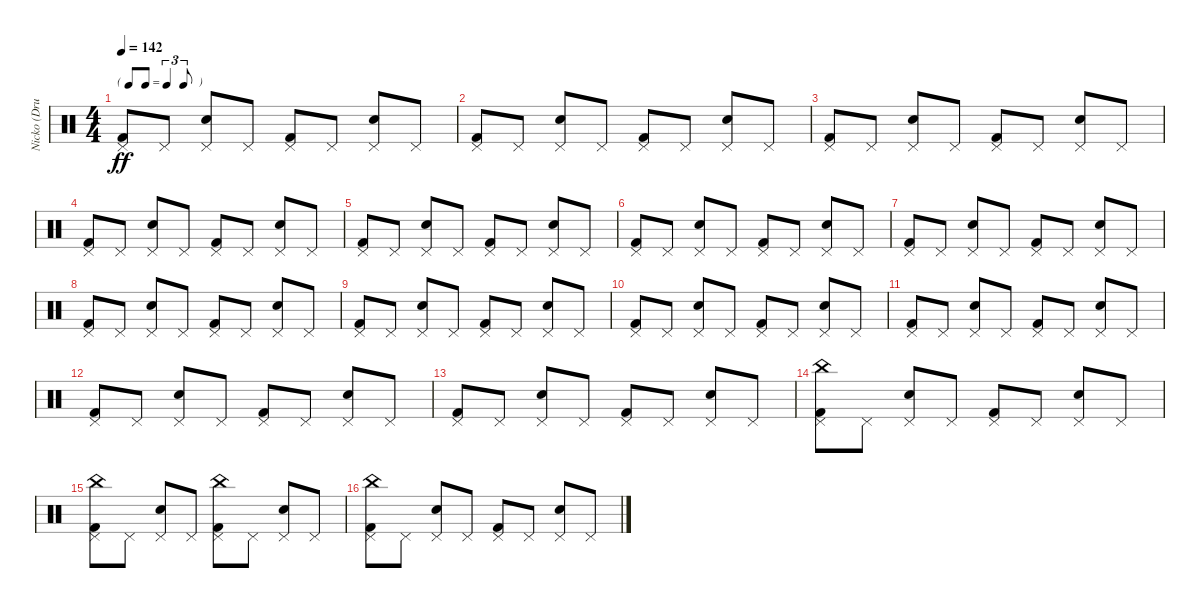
\track ("Nicko (Drums)" "Nicko (Dru") {instrument percussion}
\staff {score}
\articulation defaults
\ts (4 4)
\tf triplet8th
\tempo 142
\clef neutral
\ks c
("Kick (hit) 2" "Pedal Hi-Hat (hit)").8{dy ff} "Pedal Hi-Hat (hit)".8 ("Electric Snare (hit)" "Pedal Hi-Hat (hit)").8 "Pedal Hi-Hat (hit)".8 ("Kick (hit) 2" "Pedal Hi-Hat (hit)").8 "Pedal Hi-Hat (hit)".8 ("Electric Snare (hit)" "Pedal Hi-Hat (hit)").8 "Pedal Hi-Hat (hit)".8 |
("Kick (hit) 2" "Pedal Hi-Hat (hit)").8 "Pedal Hi-Hat (hit)".8 ("Electric Snare (hit)" "Pedal Hi-Hat (hit)").8 "Pedal Hi-Hat (hit)".8 ("Kick (hit) 2" "Pedal Hi-Hat (hit)").8 "Pedal Hi-Hat (hit)".8 ("Electric Snare (hit)" "Pedal Hi-Hat (hit)").8 "Pedal Hi-Hat (hit)".8 |
("Kick (hit) 2" "Pedal Hi-Hat (hit)").8 "Pedal Hi-Hat (hit)".8 ("Electric Snare (hit)" "Pedal Hi-Hat (hit)").8 "Pedal Hi-Hat (hit)".8 ("Kick (hit) 2" "Pedal Hi-Hat (hit)").8 "Pedal Hi-Hat (hit)".8 ("Electric Snare (hit)" "Pedal Hi-Hat (hit)").8 "Pedal Hi-Hat (hit)".8 |
("Kick (hit) 2" "Pedal Hi-Hat (hit)").8 "Pedal Hi-Hat (hit)".8 ("Electric Snare (hit)" "Pedal Hi-Hat (hit)").8 "Pedal Hi-Hat (hit)".8 ("Kick (hit) 2" "Pedal Hi-Hat (hit)").8 "Pedal Hi-Hat (hit)".8 ("Electric Snare (hit)" "Pedal Hi-Hat (hit)").8 "Pedal Hi-Hat (hit)".8 |
("Kick (hit) 2" "Pedal Hi-Hat (hit)").8 "Pedal Hi-Hat (hit)".8 ("Electric Snare (hit)" "Pedal Hi-Hat (hit)").8 "Pedal Hi-Hat (hit)".8 ("Kick (hit) 2" "Pedal Hi-Hat (hit)").8 "Pedal Hi-Hat (hit)".8 ("Electric Snare (hit)" "Pedal Hi-Hat (hit)").8 "Pedal Hi-Hat (hit)".8 |
("Kick (hit) 2" "Pedal Hi-Hat (hit)").8 "Pedal Hi-Hat (hit)".8 ("Electric Snare (hit)" "Pedal Hi-Hat (hit)").8 "Pedal Hi-Hat (hit)".8 ("Kick (hit) 2" "Pedal Hi-Hat (hit)").8 "Pedal Hi-Hat (hit)".8 ("Electric Snare (hit)" "Pedal Hi-Hat (hit)").8 "Pedal Hi-Hat (hit)".8 |
("Kick (hit) 2" "Pedal Hi-Hat (hit)").8 "Pedal Hi-Hat (hit)".8 ("Electric Snare (hit)" "Pedal Hi-Hat (hit)").8 "Pedal Hi-Hat (hit)".8 ("Kick (hit) 2" "Pedal Hi-Hat (hit)").8 "Pedal Hi-Hat (hit)".8 ("Electric Snare (hit)" "Pedal Hi-Hat (hit)").8 "Pedal Hi-Hat (hit)".8 |
("Kick (hit) 2" "Pedal Hi-Hat (hit)").8 "Pedal Hi-Hat (hit)".8 ("Electric Snare (hit)" "Pedal Hi-Hat (hit)").8 "Pedal Hi-Hat (hit)".8 ("Kick (hit) 2" "Pedal Hi-Hat (hit)").8 "Pedal Hi-Hat (hit)".8 ("Electric Snare (hit)" "Pedal Hi-Hat (hit)").8 "Pedal Hi-Hat (hit)".8 |
("Kick (hit) 2" "Pedal Hi-Hat (hit)").8 "Pedal Hi-Hat (hit)".8 ("Electric Snare (hit)" "Pedal Hi-Hat (hit)").8 "Pedal Hi-Hat (hit)".8 ("Kick (hit) 2" "Pedal Hi-Hat (hit)").8 "Pedal Hi-Hat (hit)".8 ("Electric Snare (hit)" "Pedal Hi-Hat (hit)").8 "Pedal Hi-Hat (hit)".8 |
("Kick (hit) 2" "Pedal Hi-Hat (hit)").8 "Pedal Hi-Hat (hit)".8 ("Electric Snare (hit)" "Pedal Hi-Hat (hit)").8 "Pedal Hi-Hat (hit)".8 ("Kick (hit) 2" "Pedal Hi-Hat (hit)").8 "Pedal Hi-Hat (hit)".8 ("Electric Snare (hit)" "Pedal Hi-Hat (hit)").8 "Pedal Hi-Hat (hit)".8 |
("Kick (hit) 2" "Pedal Hi-Hat (hit)").8 "Pedal Hi-Hat (hit)".8 ("Electric Snare (hit)" "Pedal Hi-Hat (hit)").8 "Pedal Hi-Hat (hit)".8 ("Kick (hit) 2" "Pedal Hi-Hat (hit)").8 "Pedal Hi-Hat (hit)".8 ("Electric Snare (hit)" "Pedal Hi-Hat (hit)").8 "Pedal Hi-Hat (hit)".8 |
("Kick (hit) 2" "Pedal Hi-Hat (hit)").8 "Pedal Hi-Hat (hit)".8 ("Electric Snare (hit)" "Pedal Hi-Hat (hit)").8 "Pedal Hi-Hat (hit)".8 ("Kick (hit) 2" "Pedal Hi-Hat (hit)").8 "Pedal Hi-Hat (hit)".8 ("Electric Snare (hit)" "Pedal Hi-Hat (hit)").8 "Pedal Hi-Hat (hit)".8 |
("Kick (hit) 2" "Pedal Hi-Hat (hit)").8 "Pedal Hi-Hat (hit)".8 ("Electric Snare (hit)" "Pedal Hi-Hat (hit)").8 "Pedal Hi-Hat (hit)".8 ("Kick (hit) 2" "Pedal Hi-Hat (hit)").8 "Pedal Hi-Hat (hit)".8 ("Electric Snare (hit)" "Pedal Hi-Hat (hit)").8 "Pedal Hi-Hat (hit)".8 |
("Kick (hit) 2" "Pedal Hi-Hat (hit)" "China (hit)").8 "Pedal Hi-Hat (hit)".8 ("Electric Snare (hit)" "Pedal Hi-Hat (hit)").8 "Pedal Hi-Hat (hit)".8 ("Kick (hit) 2" "Pedal Hi-Hat (hit)").8 "Pedal Hi-Hat (hit)".8 ("Electric Snare (hit)" "Pedal Hi-Hat (hit)").8 "Pedal Hi-Hat (hit)".8 |
("Kick (hit) 2" "Pedal Hi-Hat (hit)" "China (hit)").8 "Pedal Hi-Hat (hit)".8 ("Electric Snare (hit)" "Pedal Hi-Hat (hit)").8 "Pedal Hi-Hat (hit)".8 ("Kick (hit) 2" "Pedal Hi-Hat (hit)" "China (hit)").8 "Pedal Hi-Hat (hit)".8 ("Electric Snare (hit)" "Pedal Hi-Hat (hit)").8 "Pedal Hi-Hat (hit)".8 |
("Kick (hit) 2" "Pedal Hi-Hat (hit)" "China (hit)").8 "Pedal Hi-Hat (hit)".8 ("Electric Snare (hit)" "Pedal Hi-Hat (hit)").8 "Pedal Hi-Hat (hit)".8 ("Kick (hit) 2" "Pedal Hi-Hat (hit)").8 "Pedal Hi-Hat (hit)".8 ("Electric Snare (hit)" "Pedal Hi-Hat (hit)").8 "Pedal Hi-Hat (hit)".8
